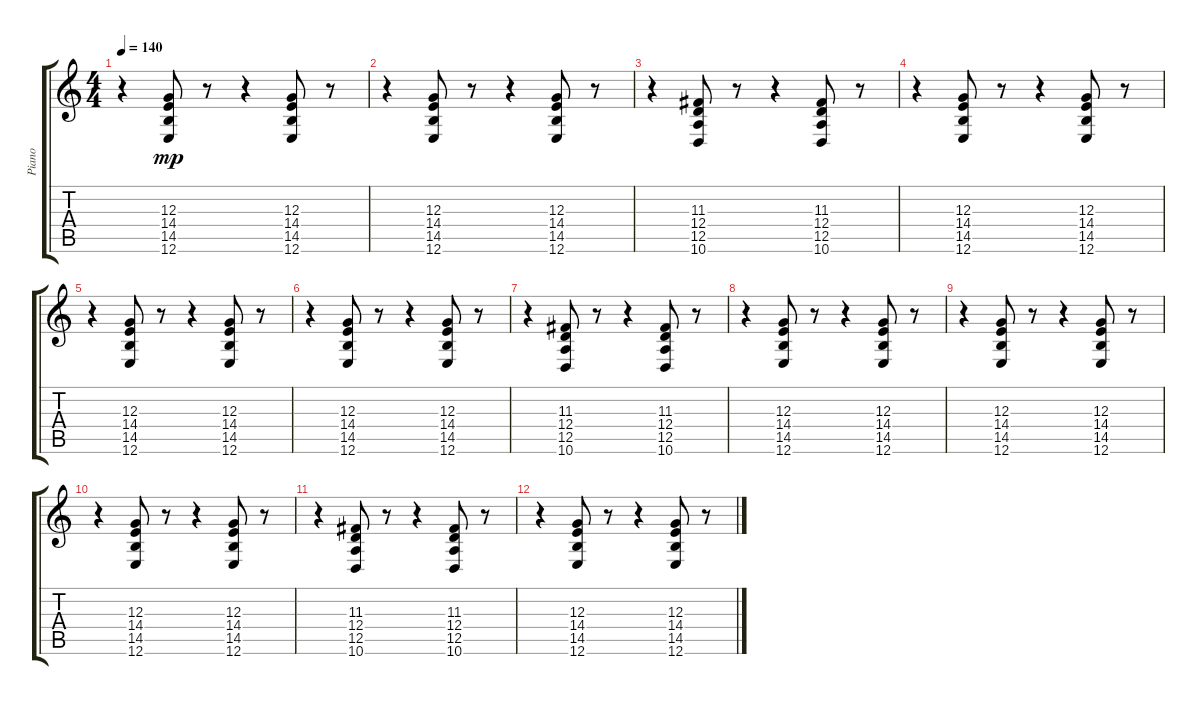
\track ("Piano" "Piano") {instrument acousticgrandpiano}
\staff {score tabs}
\tuning (Gb4 Db4 G3 D3 A2 E2) {hide}
\ts (4 4)
\tempo 140
\clef g2
\ks c
r.4{dy mp volume 11} (12.3 14.4 14.5 12.6).8 r.8 r.4 (12.3 14.4 14.5 12.6).8 r.8 |
r.4 (12.3 14.4 14.5 12.6).8 r.8 r.4 (12.3 14.4 14.5 12.6).8 r.8 |
r.4 (11.3 12.4 12.5 10.6).8 r.8 r.4 (11.3 12.4 12.5 10.6).8 r.8 |
r.4 (12.3 14.4 14.5 12.6).8 r.8 r.4 (12.3 14.4 14.5 12.6).8 r.8 |
r.4 (12.3 14.4 14.5 12.6).8 r.8 r.4 (12.3 14.4 14.5 12.6).8 r.8 |
r.4 (12.3 14.4 14.5 12.6).8 r.8 r.4 (12.3 14.4 14.5 12.6).8 r.8 |
r.4 (11.3 12.4 12.5 10.6).8 r.8 r.4 (11.3 12.4 12.5 10.6).8 r.8 |
r.4 (12.3 14.4 14.5 12.6).8 r.8 r.4 (12.3 14.4 14.5 12.6).8 r.8 |
r.4 (12.3 14.4 14.5 12.6).8 r.8 r.4 (12.3 14.4 14.5 12.6).8 r.8 |
r.4 (12.3 14.4 14.5 12.6).8 r.8 r.4 (12.3 14.4 14.5 12.6).8 r.8 |
r.4 (11.3 12.4 12.5 10.6).8 r.8 r.4 (11.3 12.4 12.5 10.6).8 r.8 |
r.4 (12.3 14.4 14.5 12.6).8 r.8 r.4 (12.3 14.4 14.5 12.6).8 r.8
